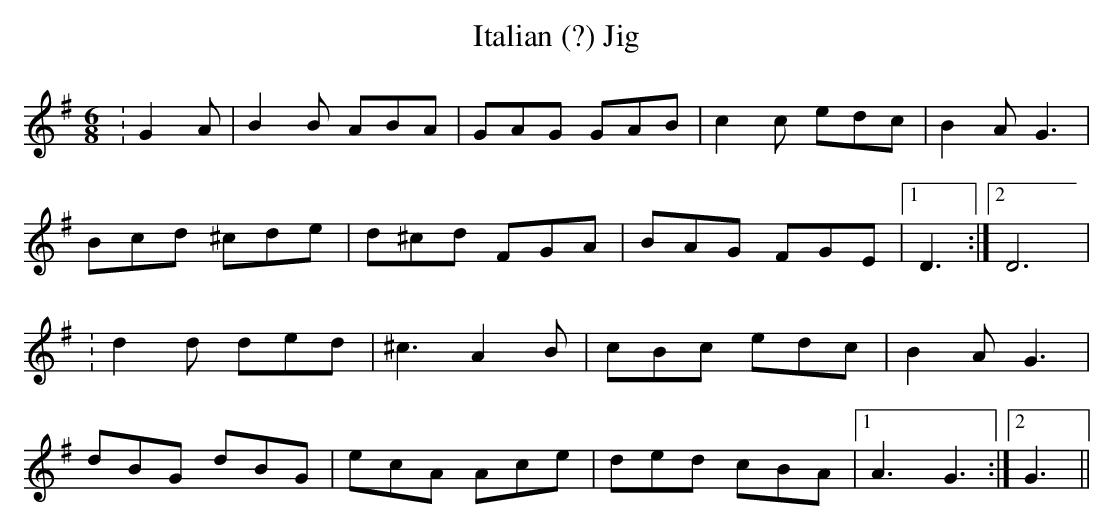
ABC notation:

X:1
T:Italian (?) Jig
L:1/8
M:6/8
K:G major
:G2A|B2B ABA|GAG GAB|c2c edc|B2A G3|
Bcd ^cde|d^cd FGA|BAG FGE|1D3:|2D6|
:d2d ded|^c3 A2B|cBc edc|B2A G3|
dBG dBG|ecA Ace|ded cBA|1A3 G3:|2G3||
